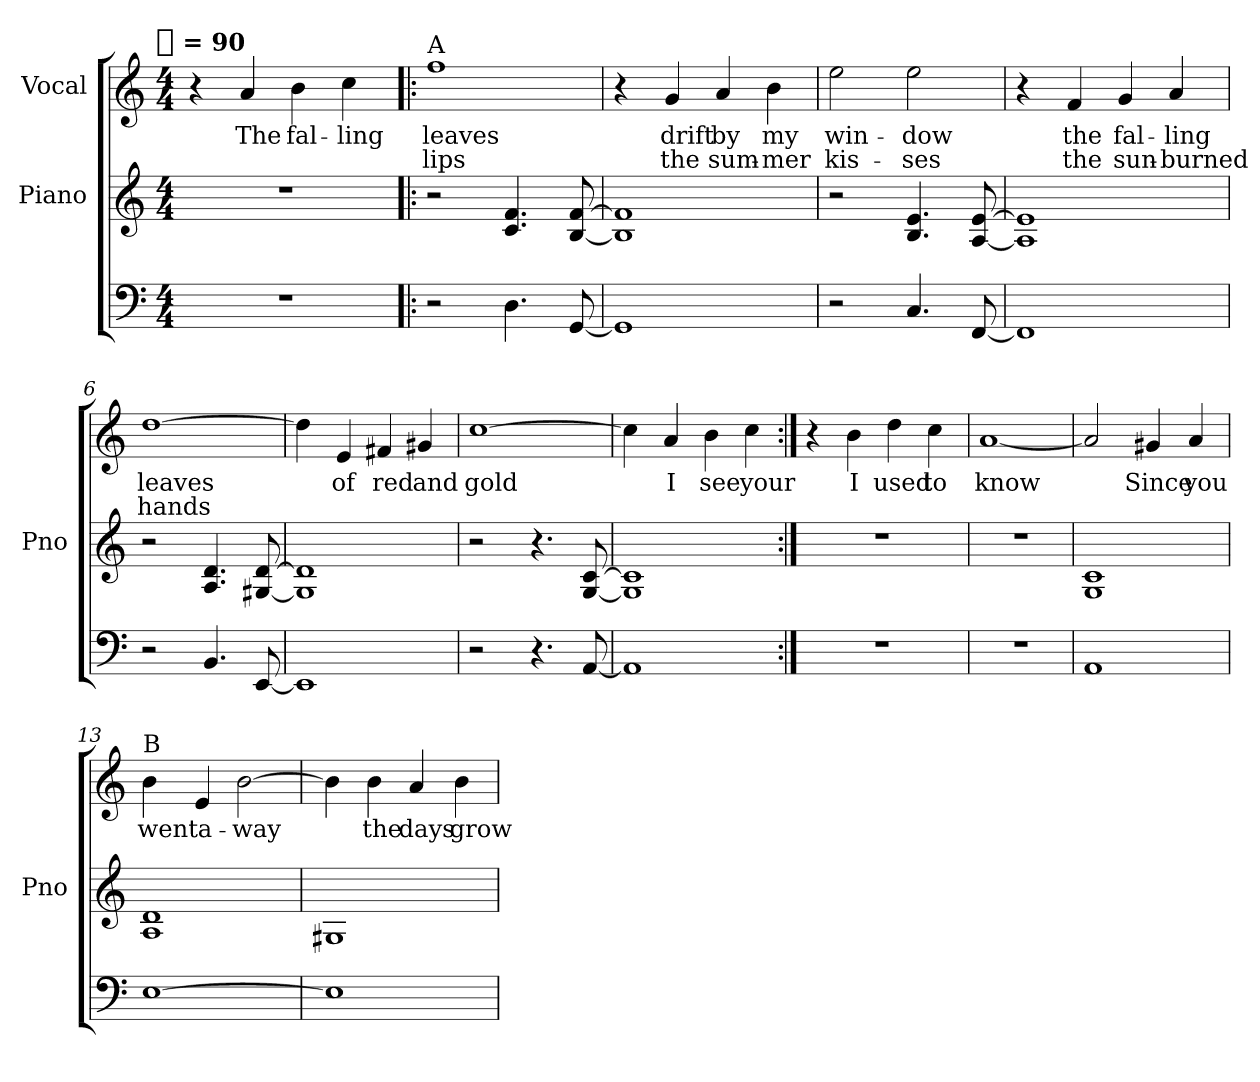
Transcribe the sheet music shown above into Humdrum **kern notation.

**kern	**kern	**kern	**text	**text
*part3	*part2	*part1	*part1	*part1
*staff3	*staff2	*staff1	*staff1	*staff1
*	*I"Piano	*I"Vocal	*	*
*	*I'Pno	*	*	*
*clefF4	*clefG2	*clefG2	*	*
!!LO:TX:omd:t=[half] = 90
*M4/4	*M4/4	*M4/4	*	*
*MM180	*MM180	*MM180	*	*
=1	=1	=1	=1	=1
1r	1r	4r	.	.
!	!	!	!LO:LY:b	!
.	.	4a/	The	.
!	!	!	!LO:LY:b	!
.	.	4b\	fal-	.
!	!	!	!LO:LY:b	!
.	.	4cc\	-ling	.
=2!|:	=2!|:	=2!|:	=2!|:	=2!|:
!	!	!LO:TX:a:t=A	!	!
!	!	!	!LO:LY:b	!LO:LY:b
2r	2r	1ff	leaves	lips
4.D\	4.c/ 4.f/	.	.	.
[8GG/	[8B/ [8f/	.	.	.
=3	=3	=3	=3	=3
1GG]	1B] 1f]	4r	.	.
!	!	!	!LO:LY:b	!LO:LY:b
.	.	4g/	drift	the
!	!	!	!LO:LY:b	!LO:LY:b
.	.	4a/	by	sum-
!	!	!	!LO:LY:b	!LO:LY:b
.	.	4b\	my	-mer
=4	=4	=4	=4	=4
!	!	!	!LO:LY:b	!LO:LY:b
2r	2r	2ee\	win-	kis-
!	!	!	!LO:LY:b	!LO:LY:b
4.C/	4.B/ 4.e/	2ee\	-dow	-ses
[8FF/	[8A/ [8e/	.	.	.
=5	=5	=5	=5	=5
1FF]	1A] 1e]	4r	.	.
!	!	!	!LO:LY:b	!LO:LY:b
.	.	4f/	the	the
!	!	!	!LO:LY:b	!LO:LY:b
.	.	4g/	fal-	sun-
!	!	!	!LO:LY:b	!LO:LY:b
.	.	4a/	-ling	-burned
=6	=6	=6	=6	=6
!	!	!	!LO:LY:b	!LO:LY:b
2r	2r	[1dd	leaves	hands
4.BB/	4.A/ 4.d/	.	.	.
[8EE/	[8G#X/ [8d/	.	.	.
=7	=7	=7	=7	=7
1EE]	1G#] 1d]	4dd\]	.	.
!	!	!	!LO:LY:b	!
.	.	4e/	of	.
!	!	!	!LO:LY:b	!
.	.	4f#X/	red	.
!	!	!	!LO:LY:b	!
.	.	4g#X/	and	.
=8	=8	=8	=8	=8
!	!	!	!LO:LY:b	!
2r	2r	[1cc	gold	.
4.r	4.r	.	.	.
[8AA/	[8G/ [8c/	.	.	.
=9	=9	=9	=9	=9
1AA]	1G] 1c]	4cc\]	.	.
!	!	!	!LO:LY:b	!
.	.	4a/	I	.
!	!	!	!LO:LY:b	!
.	.	4b\	see	.
!	!	!	!LO:LY:b	!
.	.	4cc\	your	.
!!LO:LB:g=z
=10:|!	=10:|!	=10:|!	=10:|!	=10:|!
1r	1r	4r	.	.
!	!	!	!LO:LY:b	!
.	.	4b\	I	.
!	!	!	!LO:LY:b	!
.	.	4dd\	used	.
!	!	!	!LO:LY:b	!
.	.	4cc\	to	.
=11	=11	=11	=11	=11
!	!	!	!LO:LY:b	!
1r	1r	[1a	know	.
=12	=12	=12	=12	=12
1AA	1G 1c	2a/]	.	.
!	!	!	!LO:LY:b	!
.	.	4g#X/	Since	.
!	!	!	!LO:LY:b	!
.	.	4a/	you	.
=13	=13	=13	=13	=13
!	!	!LO:TX:a:t=B	!	!
!	!	!	!LO:LY:b	!
[1E	1A 1d	4b\	went	.
!	!	!	!LO:LY:b	!
.	.	4e/	a-	.
!	!	!	!LO:LY:b	!
.	.	[2b\	-way	.
=14	=14	=14	=14	=14
1E]	1G#X	4b\]	.	.
!	!	!	!LO:LY:b	!
.	.	4b\	the	.
!	!	!	!LO:LY:b	!
.	.	4a/	days	.
!	!	!	!LO:LY:b	!
.	.	4b\	grow	.
=	=	=	=	=
*-	*-	*-	*-	*-
